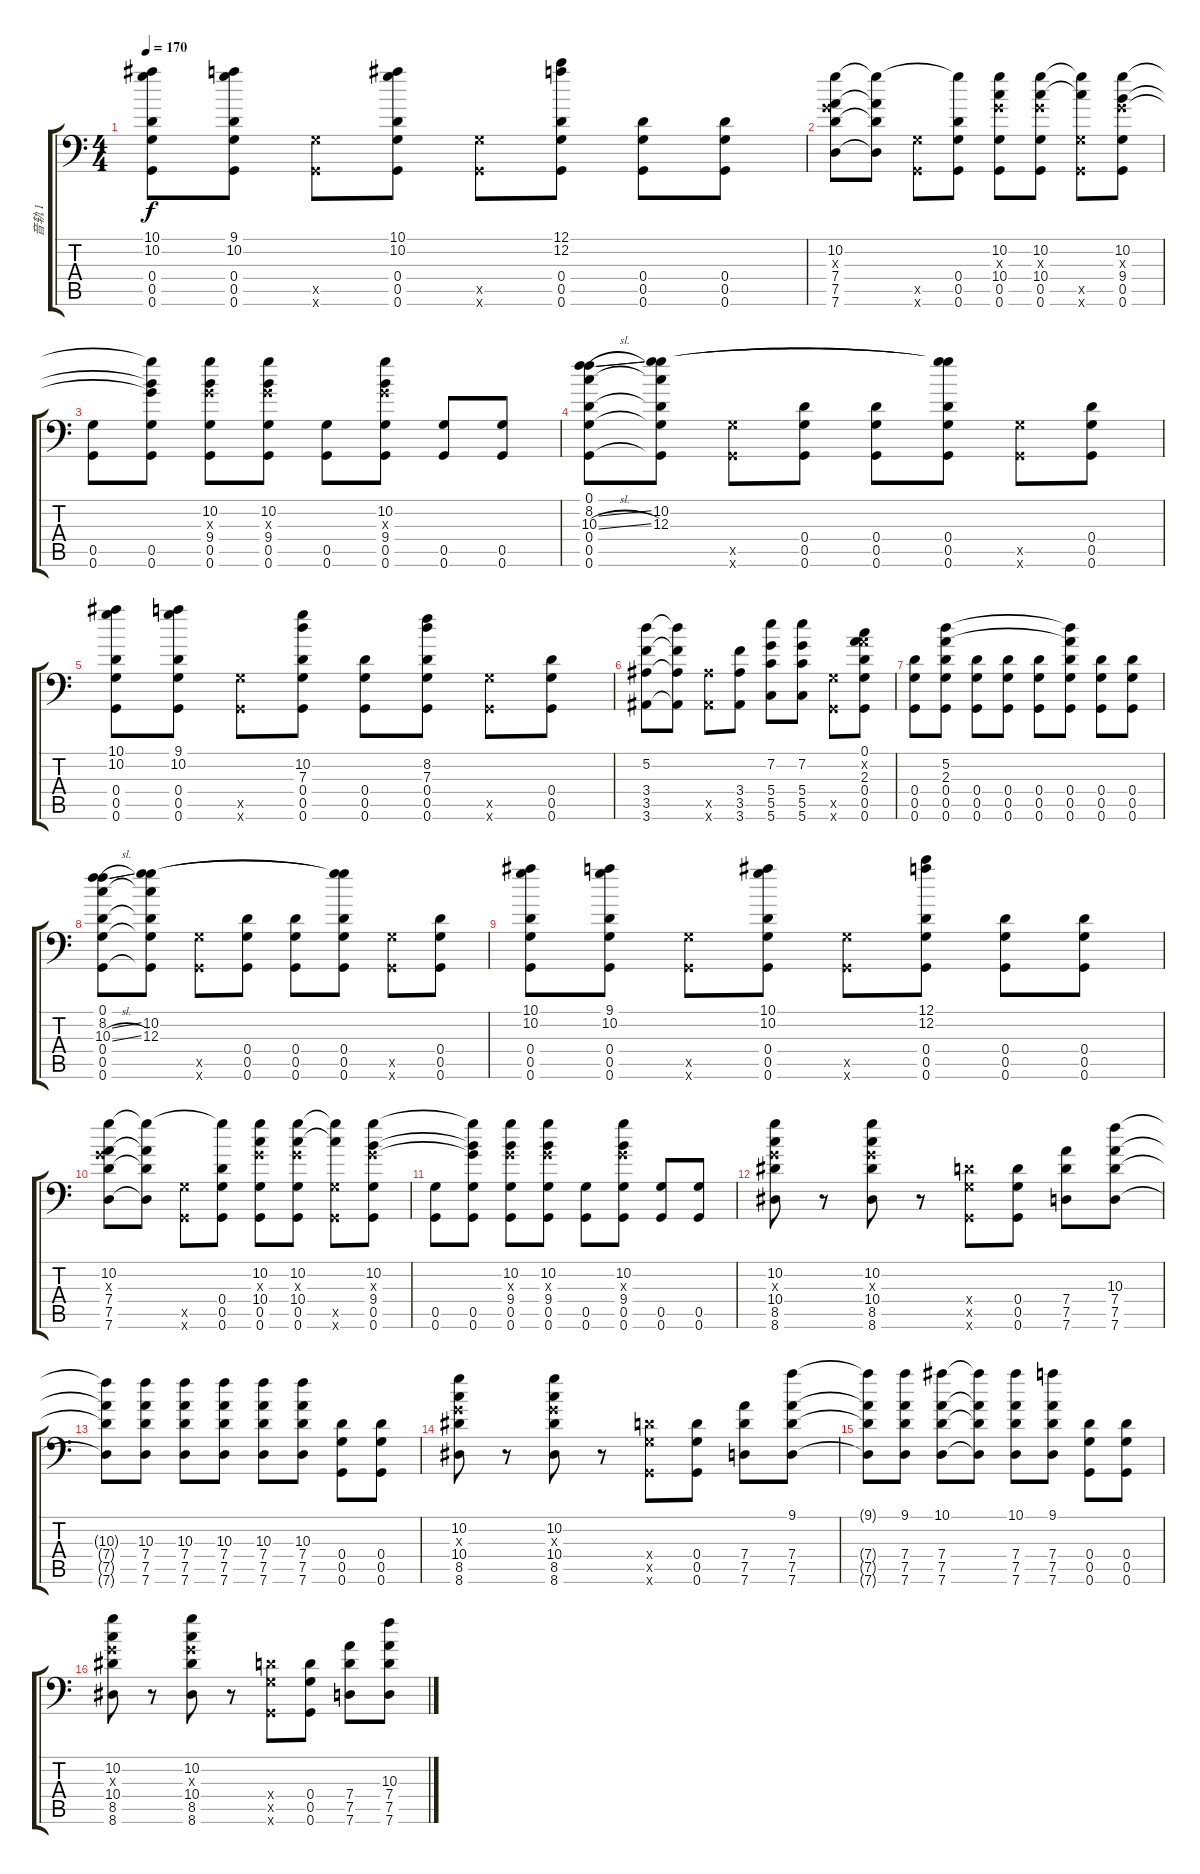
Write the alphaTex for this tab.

\track ("音轨 1" "音轨 1") {instrument acousticguitarsteel}
\staff {score tabs}
\tuning (C4 A3 G3 D3 G2 G1) {hide}
\ts (4 4)
\tempo 170
\clef f4
\ks c
(10.1 10.2 0.4 0.5 0.6).8{dy f} (9.1 10.2 0.4 0.5 0.6).8 (0.5{x} 0.6{x}).8 (10.1 10.2 0.4 0.5 0.6).8 (0.5{x} 0.6{x}).8 (12.1 12.2 0.4 0.5 0.6).8 (0.4 0.5 0.6).8 (0.4 0.5 0.6).8 |
(10.2 0.3{x} 7.4 7.5 7.6).8 (10.2{t} 7.4{t} 7.5{t} 7.6{t}).8 (0.5{x} 0.6{x}).8 (10.2{t} 0.4 0.5 0.6).8 (10.2 0.3{x} 10.4 0.5 0.6).8 (10.2 0.3{x} 10.4 0.5 0.6).8 (10.2{t} 10.4{t} 0.5{x} 0.6{x}).8 (10.2 0.3{x} 9.4 0.5 0.6).8 |
(0.5 0.6).8 (10.2{t} 0.3{t} 9.4{t} 0.5 0.6).8 (10.2 0.3{x} 9.4 0.5 0.6).8 (10.2 0.3{x} 9.4 0.5 0.6).8 (0.5 0.6).8 (10.2 0.3{x} 9.4 0.5 0.6).8 (0.5 0.6).8 (0.5 0.6).8 |
(0.1 8.2{sl} 10.3{sl} 0.4 0.5 0.6).8 (0.1{t} 10.2 12.3 0.4{t} 0.5{t} 0.6{t}).8 (0.5{x} 0.6{x}).8 (0.4 0.5 0.6).8 (0.4 0.5 0.6).8 (10.2{t} 12.3{t} 0.4 0.5 0.6).8 (0.5{x} 0.6{x}).8 (0.4 0.5 0.6).8 |
(10.1 10.2 0.4 0.5 0.6).8 (9.1 10.2 0.4 0.5 0.6).8 (0.5{x} 0.6{x}).8 (10.2 7.3 0.4 0.5 0.6).8 (0.4 0.5 0.6).8 (8.2 7.3 0.4 0.5 0.6).8 (0.5{x} 0.6{x}).8 (0.4 0.5 0.6).8 |
(5.2 3.4 3.5 3.6).8 (5.2{t} 3.4{t} 3.5{t} 3.6{t}).8 (3.5{x} 3.6{x}).8 (3.4 3.5 3.6).8 (7.2 5.4 5.5 5.6).8 (7.2 5.4 5.5 5.6).8 (0.5{x} 0.6{x}).8 (0.1 0.2{x} 2.3 0.4 0.5 0.6).8 |
(0.4 0.5 0.6).8 (5.2 2.3 0.4 0.5 0.6).8 (0.4 0.5 0.6).8 (0.4 0.5 0.6).8 (0.4 0.5 0.6).8 (5.2{t} 2.3{t} 0.4 0.5 0.6).8 (0.4 0.5 0.6).8 (0.4 0.5 0.6).8 |
(0.1 8.2{sl} 10.3{sl} 0.4 0.5 0.6).8 (0.1{t} 10.2 12.3 0.4{t} 0.5{t} 0.6{t}).8 (0.5{x} 0.6{x}).8 (0.4 0.5 0.6).8 (0.4 0.5 0.6).8 (10.2{t} 12.3{t} 0.4 0.5 0.6).8 (0.5{x} 0.6{x}).8 (0.4 0.5 0.6).8 |
(10.1 10.2 0.4 0.5 0.6).8 (9.1 10.2 0.4 0.5 0.6).8 (0.5{x} 0.6{x}).8 (10.1 10.2 0.4 0.5 0.6).8 (0.5{x} 0.6{x}).8 (12.1 12.2 0.4 0.5 0.6).8 (0.4 0.5 0.6).8 (0.4 0.5 0.6).8 |
(10.2 0.3{x} 7.4 7.5 7.6).8 (10.2{t} 7.4{t} 7.5{t} 7.6{t}).8 (0.5{x} 0.6{x}).8 (10.2{t} 0.4 0.5 0.6).8 (10.2 0.3{x} 10.4 0.5 0.6).8 (10.2 0.3{x} 10.4 0.5 0.6).8 (10.2{t} 10.4{t} 0.5{x} 0.6{x}).8 (10.2 0.3{x} 9.4 0.5 0.6).8 |
(0.5 0.6).8 (10.2{t} 0.3{t} 9.4{t} 0.5 0.6).8 (10.2 0.3{x} 9.4 0.5 0.6).8 (10.2 0.3{x} 9.4 0.5 0.6).8 (0.5 0.6).8 (10.2 0.3{x} 9.4 0.5 0.6).8 (0.5 0.6).8 (0.5 0.6).8 |
(10.2 0.3{x} 10.4 8.5 8.6).8 r.8 (10.2 0.3{x} 10.4 8.5 8.6).8 r.8 (0.4{x} 0.5{x} 0.6{x}).8 (0.4 0.5 0.6).8 (7.4 7.5 7.6).8 (10.3 7.4 7.5 7.6).8 |
(10.3{t} 7.4{t} 7.5{t} 7.6{t}).8 (10.3 7.4 7.5 7.6).8 (10.3 7.4 7.5 7.6).8 (10.3 7.4 7.5 7.6).8 (10.3 7.4 7.5 7.6).8 (10.3 7.4 7.5 7.6).8 (0.4 0.5 0.6).8 (0.4 0.5 0.6).8 |
(10.2 0.3{x} 10.4 8.5 8.6).8 r.8 (10.2 0.3{x} 10.4 8.5 8.6).8 r.8 (0.4{x} 0.5{x} 0.6{x}).8 (0.4 0.5 0.6).8 (7.4 7.5 7.6).8 (9.1 7.4 7.5 7.6).8 |
(9.1{t} 7.4{t} 7.5{t} 7.6{t}).8 (9.1 7.4 7.5 7.6).8 (10.1 7.4 7.5 7.6).8 (10.1{t} 7.4{t} 7.5{t} 7.6{t}).8 (10.1 7.4 7.5 7.6).8 (9.1 7.4 7.5 7.6).8 (0.4 0.5 0.6).8 (0.4 0.5 0.6).8 |
(10.2 0.3{x} 10.4 8.5 8.6).8 r.8 (10.2 0.3{x} 10.4 8.5 8.6).8 r.8 (0.4{x} 0.5{x} 0.6{x}).8 (0.4 0.5 0.6).8 (7.4 7.5 7.6).8 (10.3 7.4 7.5 7.6).8
